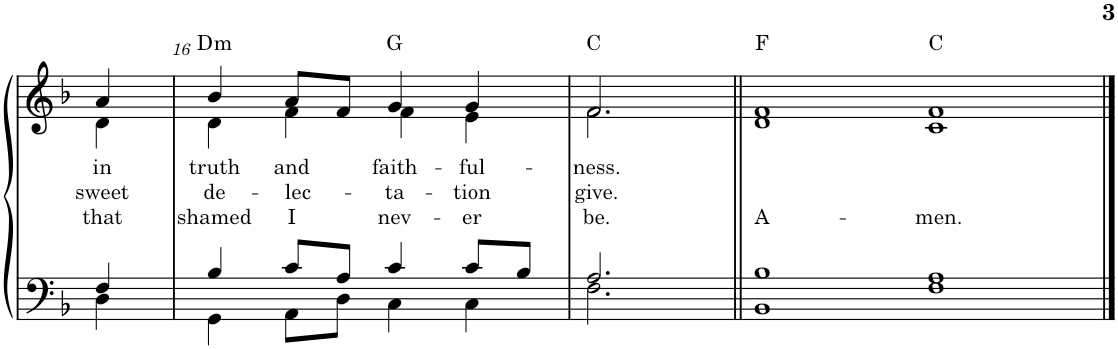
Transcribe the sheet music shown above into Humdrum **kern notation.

**kern	**kern	**text	**text	**text	**harte
*part1	*part1	*part1	*part1	*part1	*part1
*staff2	*staff1	*staff1	*staff1	*staff1	*
*I"Choir	*	*	*	*	*
!!LO:PB:g=z
*clefF4	*clefG2	*	*	*	*
*k[b-]	*k[b-]	*	*	*	*
*F:	*F:	*	*	*	*
*M4/4	*M4/4	*	*	*	*
=15X8	=15X8	=15X8	=15X8	=15X8	=15X8
*^	*	*	*	*	*
!	!	!	!LO:LY:b	!LO:LY:b	!LO:LY:b	!
*	*	*^	*	*	*	*
4F/	4D\	4a/	4d\	in	sweet	that	.
=16	=16	=16	=16	=16	=16	=16	=16
!	!	!	!	!LO:LY:b	!LO:LY:b	!LO:LY:b	!LO:H:kt=m
4B-/	4GG\	4b-/	4d\	truth	de-	shamed	D:min
!	!	!	!	!LO:LY:b	!LO:LY:b	!LO:LY:b	!
8c/L	8AA\L	8a/L	4f\	and	-lec-	I	.
8A/J	8D\J	8f/J	.	.	.	.	.
!	!	!	!	!LO:LY:b	!LO:LY:b	!LO:LY:b	!
4c/	4C\	4g/	4f\	faith-	-ta-	nev-	G:maj
!	!	!	!	!LO:LY:b	!LO:LY:b	!LO:LY:b	!
8c/L	4C\	4g/	4e\	-ful-	-tion	-er	.
8B-/J	.	.	.	.	.	.	.
=17	=17	=17	=17	=17	=17	=17	=17
!	!	!	!	!LO:LY:b	!LO:LY:b	!LO:LY:b	!
2.A/	2.F\	2.f/	2.f\	-ness.	give.	be.	C:maj
=18||	=18||	=18||	=18||	=18||	=18||	=18||	=18||
!	!	!	!	!	!	!LO:LY:b	!
1B-	1BB-	1f	1d	.	.	A-	F:maj
!	!	!	!	!	!	!LO:LY:b	!
1A	1F	1f	1c	.	.	-men.	C:maj
*v	*v	*	*	*	*	*	*
*	*v	*v	*	*	*	*
==	==	==	==	==	==
*-	*-	*-	*-	*-	*-
